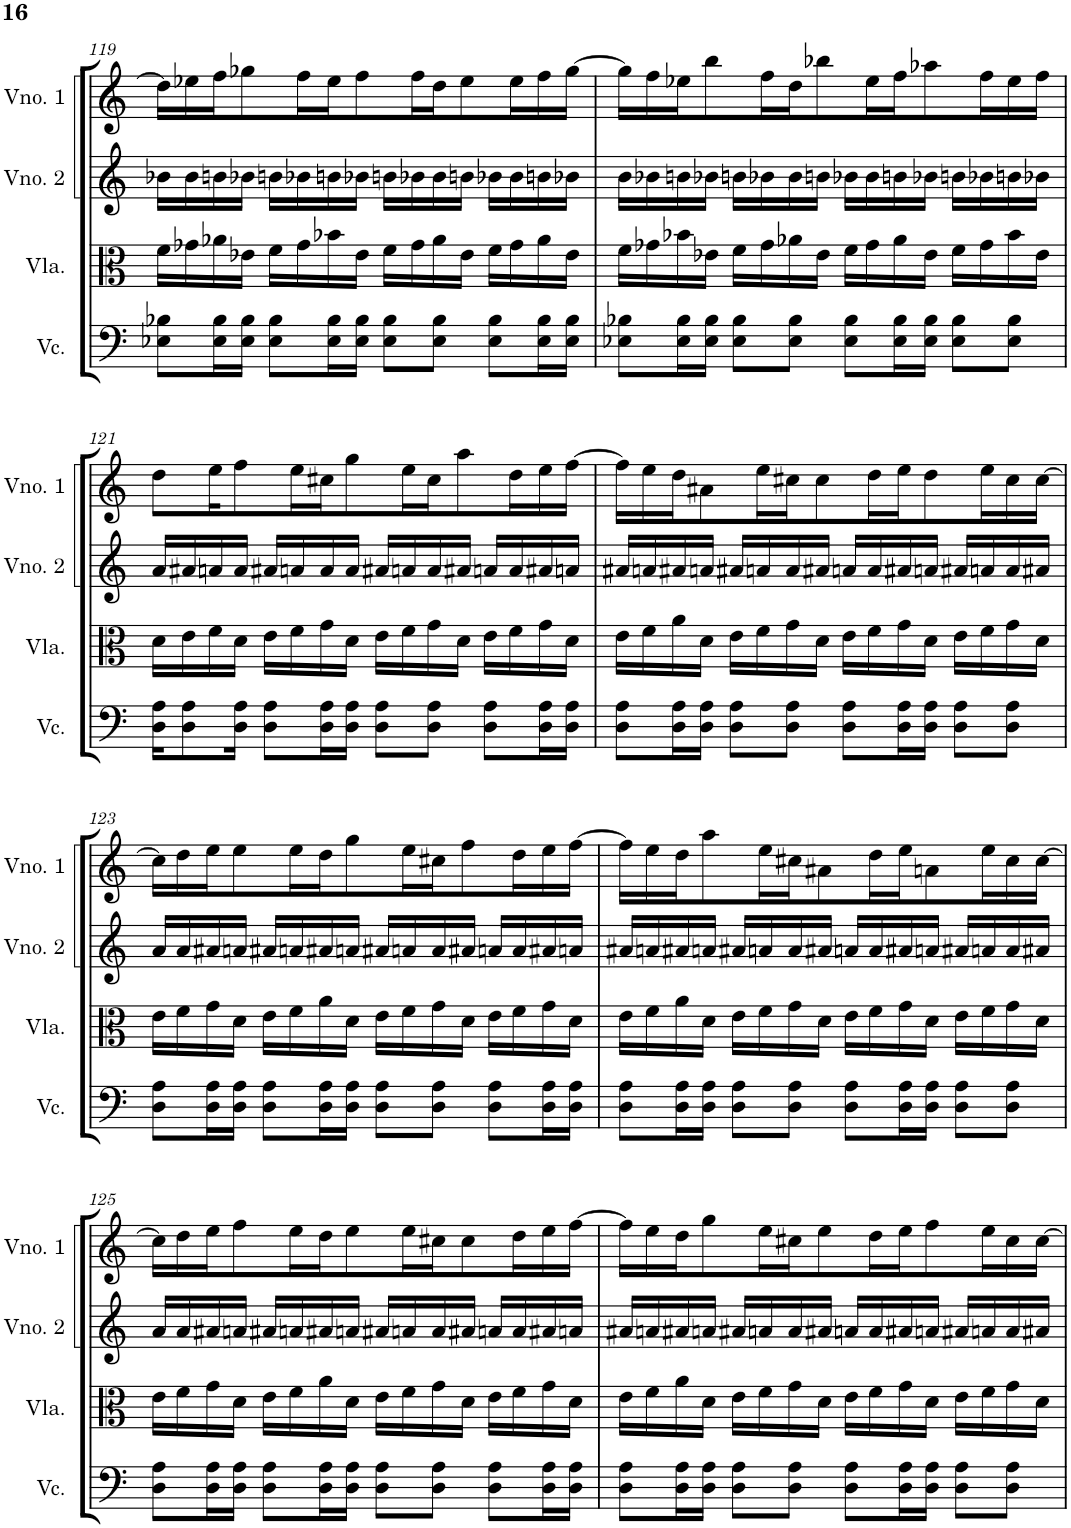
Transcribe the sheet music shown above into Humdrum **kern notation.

**kern	**kern	**kern	**kern
*part4	*part3	*part2	*part1
*staff4	*staff3	*staff2	*staff1
*I"Violoncelo	*I"Viola	*I"Violino 2	*I"Violino 1
*I'Vc.	*I'Vla.	*I'Vno. 2	*I'Vno. 1
!!LO:PB:g=z
*clefF4	*clefC3	*clefG2	*clefG2
*k[]	*k[]	*k[]	*k[]
*M4/4	*M4/4	*M4/4	*M4/4
=119	=119	=119	=119
8E-X\ 8B-X\L	16f\LL	16b-X\LL	16dd\LL]
.	16g-X\	16b-\	16ee-X\
16E-\ 16B-\L	16a-X\	16bn\	16ff\J
16E-\ 16B-\JJ	16e-X\JJ	16b-X\JJ	8gg-X\
8E-\ 8B-\L	16f\LL	16bn\LL	.
.	16g-\	16b-X\	16ff\L
16E-\ 16B-\L	16b-X\	16bn\	16ee-\J
16E-\ 16B-\JJ	16e-\JJ	16b-X\JJ	8ff\
8E-\ 8B-\L	16f\LL	16bn\LL	.
.	16g-\	16b-X\	16ff\L
8E-\ 8B-\J	16a-\	16b-\	16dd\J
.	16e-\JJ	16bn\JJ	8ee-\
8E-\ 8B-\L	16f\LL	16b-X\LL	.
.	16g-\	16b-\	16ee-\L
16E-\ 16B-\L	16a-\	16bn\	16ff\
16E-\ 16B-\JJ	16e-\JJ	16b-X\JJ	[16gg-\JJ
=120	=120	=120	=120
8E-X\ 8B-X\L	16f\LL	16b\LL	16gg-\LL]
.	16g-X\	16b-X\	16ff\
16E-\ 16B-\L	16b-X\	16bn\	16ee-X\J
16E-\ 16B-\JJ	16e-X\JJ	16b-X\JJ	8bb\
8E-\ 8B-\L	16f\LL	16bn\LL	.
.	16g-\	16b-X\	16ff\L
8E-\ 8B-\J	16a-X\	16b-\	16dd\J
.	16e-\JJ	16bn\JJ	8bb-X\
8E-\ 8B-\L	16f\LL	16b-X\LL	.
.	16g-\	16b-\	16ee-\L
16E-\ 16B-\L	16a-\	16bn\	16ff\J
16E-\ 16B-\JJ	16e-\JJ	16b-X\JJ	8aa-X\
8E-\ 8B-\L	16f\LL	16bn\LL	.
.	16g-\	16b-X\	16ff\L
8E-\ 8B-\J	16b-\	16bn\	16ee-\
.	16e-\JJ	16b-X\JJ	16ff\JJ
!!LO:LB:g=z
=121	=121	=121	=121
16D\ 16A\KL	16d\LL	16a/LL	8dd\L
8D\ 8A\	16e\	16a#X/	.
.	16f\	16an/	16ee\K
16D\ 16A\Jk	16d\JJ	16a/JJ	8ff\
8D\ 8A\L	16e\LL	16a#X/LL	.
.	16f\	16an/	16ee\L
16D\ 16A\L	16g\	16a/	16cc#X\J
16D\ 16A\JJ	16d\JJ	16a/JJ	8gg\
8D\ 8A\L	16e\LL	16a#X/LL	.
.	16f\	16an/	16ee\L
8D\ 8A\J	16g\	16a/	16cc#\J
.	16d\JJ	16a#X/JJ	8aa\
8D\ 8A\L	16e\LL	16an/LL	.
.	16f\	16a/	16dd\L
16D\ 16A\L	16g\	16a#X/	16ee\
16D\ 16A\JJ	16d\JJ	16an/JJ	[16ff\JJ
=122	=122	=122	=122
8D\ 8A\L	16e\LL	16a#X/LL	16ff\LL]
.	16f\	16an/	16ee\
16D\ 16A\L	16a\	16a#X/	16dd\J
16D\ 16A\JJ	16d\JJ	16an/JJ	8a#X\
8D\ 8A\L	16e\LL	16a#X/LL	.
.	16f\	16an/	16ee\L
8D\ 8A\J	16g\	16a/	16cc#X\J
.	16d\JJ	16a#X/JJ	8cc#\
8D\ 8A\L	16e\LL	16an/LL	.
.	16f\	16a/	16dd\L
16D\ 16A\L	16g\	16a#X/	16ee\J
16D\ 16A\JJ	16d\JJ	16an/JJ	8dd\
8D\ 8A\L	16e\LL	16a#X/LL	.
.	16f\	16an/	16ee\L
8D\ 8A\J	16g\	16a/	16cc#\
.	16d\JJ	16a#X/JJ	[16cc#\JJ
!!LO:LB:g=z
=123	=123	=123	=123
8D\ 8A\L	16e\LL	16a/LL	16cc#\LL]
.	16f\	16a/	16dd\
16D\ 16A\L	16g\	16a#X/	16ee\J
16D\ 16A\JJ	16d\JJ	16an/JJ	8ee\
8D\ 8A\L	16e\LL	16a#X/LL	.
.	16f\	16an/	16ee\L
16D\ 16A\L	16a\	16a#X/	16dd\J
16D\ 16A\JJ	16d\JJ	16an/JJ	8gg\
8D\ 8A\L	16e\LL	16a#X/LL	.
.	16f\	16an/	16ee\L
8D\ 8A\J	16g\	16a/	16cc#X\J
.	16d\JJ	16a#X/JJ	8ff\
8D\ 8A\L	16e\LL	16an/LL	.
.	16f\	16a/	16dd\L
16D\ 16A\L	16g\	16a#X/	16ee\
16D\ 16A\JJ	16d\JJ	16an/JJ	[16ff\JJ
=124	=124	=124	=124
8D\ 8A\L	16e\LL	16a#X/LL	16ff\LL]
.	16f\	16an/	16ee\
16D\ 16A\L	16a\	16a#X/	16dd\J
16D\ 16A\JJ	16d\JJ	16an/JJ	8aa\
8D\ 8A\L	16e\LL	16a#X/LL	.
.	16f\	16an/	16ee\L
8D\ 8A\J	16g\	16a/	16cc#X\J
.	16d\JJ	16a#X/JJ	8a#X\
8D\ 8A\L	16e\LL	16an/LL	.
.	16f\	16a/	16dd\L
16D\ 16A\L	16g\	16a#X/	16ee\J
16D\ 16A\JJ	16d\JJ	16an/JJ	8an\
8D\ 8A\L	16e\LL	16a#X/LL	.
.	16f\	16an/	16ee\L
8D\ 8A\J	16g\	16a/	16cc#\
.	16d\JJ	16a#X/JJ	[16cc#\JJ
!!LO:LB:g=z
=125	=125	=125	=125
8D\ 8A\L	16e\LL	16a/LL	16cc#\LL]
.	16f\	16a/	16dd\
16D\ 16A\L	16g\	16a#X/	16ee\J
16D\ 16A\JJ	16d\JJ	16an/JJ	8ff\
8D\ 8A\L	16e\LL	16a#X/LL	.
.	16f\	16an/	16ee\L
16D\ 16A\L	16a\	16a#X/	16dd\J
16D\ 16A\JJ	16d\JJ	16an/JJ	8ee\
8D\ 8A\L	16e\LL	16a#X/LL	.
.	16f\	16an/	16ee\L
8D\ 8A\J	16g\	16a/	16cc#X\J
.	16d\JJ	16a#X/JJ	8cc#\
8D\ 8A\L	16e\LL	16an/LL	.
.	16f\	16a/	16dd\L
16D\ 16A\L	16g\	16a#X/	16ee\
16D\ 16A\JJ	16d\JJ	16an/JJ	[16ff\JJ
=126	=126	=126	=126
8D\ 8A\L	16e\LL	16a#X/LL	16ff\LL]
.	16f\	16an/	16ee\
16D\ 16A\L	16a\	16a#X/	16dd\J
16D\ 16A\JJ	16d\JJ	16an/JJ	8gg\
8D\ 8A\L	16e\LL	16a#X/LL	.
.	16f\	16an/	16ee\L
8D\ 8A\J	16g\	16a/	16cc#X\J
.	16d\JJ	16a#X/JJ	8ee\
8D\ 8A\L	16e\LL	16an/LL	.
.	16f\	16a/	16dd\L
16D\ 16A\L	16g\	16a#X/	16ee\J
16D\ 16A\JJ	16d\JJ	16an/JJ	8ff\
8D\ 8A\L	16e\LL	16a#X/LL	.
.	16f\	16an/	16ee\L
8D\ 8A\J	16g\	16a/	16cc#\
.	16d\JJ	16a#X/JJ	[16cc#\JJ
=	=	=	=
*-	*-	*-	*-
